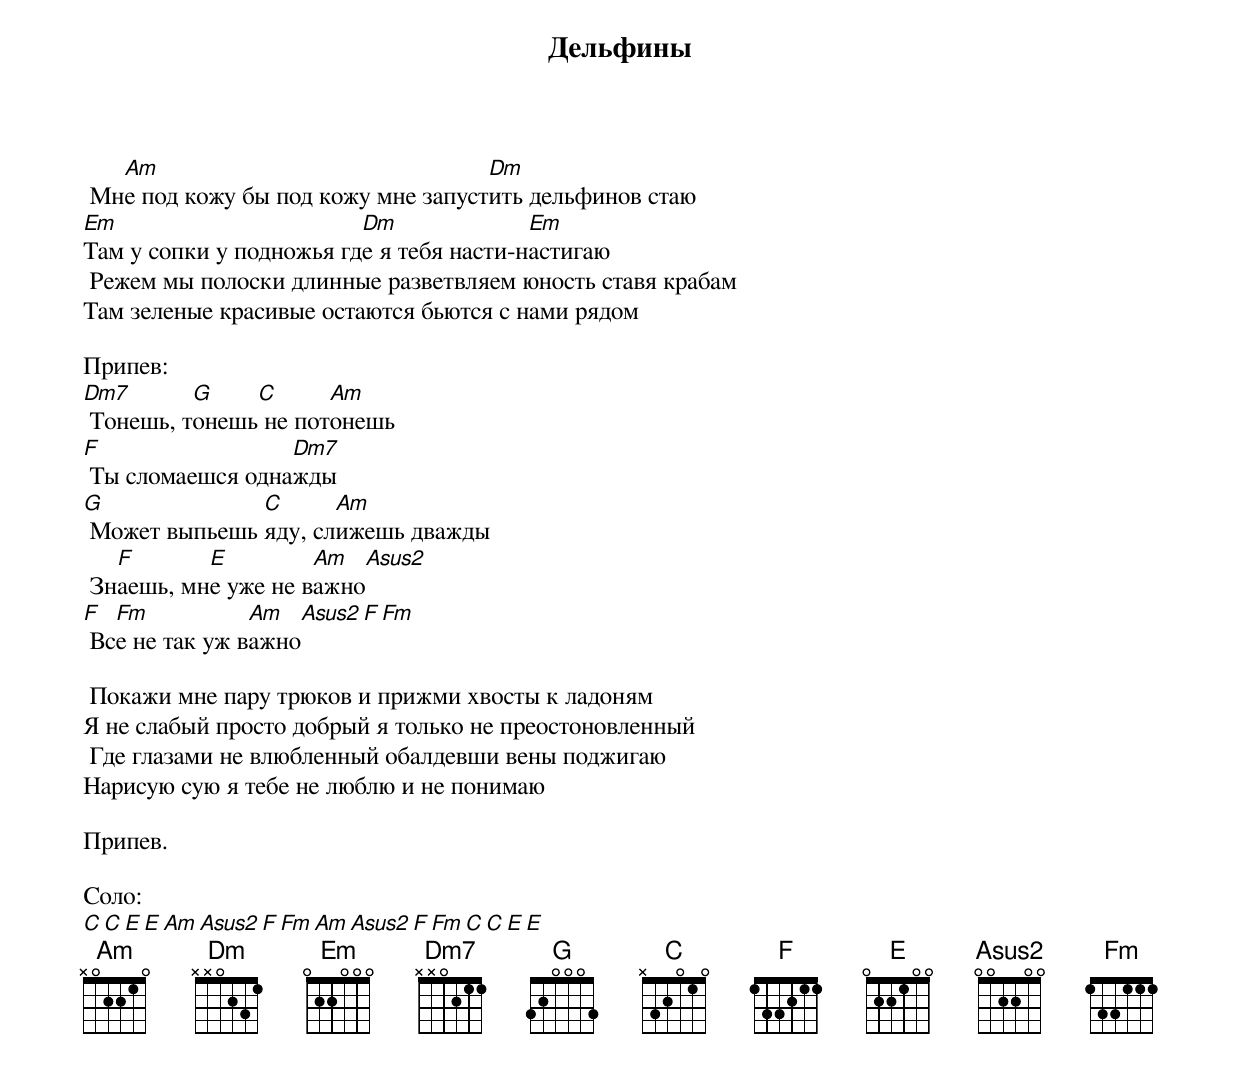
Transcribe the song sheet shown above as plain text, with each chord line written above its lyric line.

                      Дельфины

   Am                               Dm
 Мне под кожу бы под кожу мне запустить дельфинов стаю
Em                       Dm              Em
Там у сопки у подножья где я тебя насти-настигаю
 Режем мы полоски длинные разветвляем юность ставя крабам
Там зеленые красивые остаются бьются с нами рядом

Припев:
Dm7       G    C      Am
 Тонешь, тонешь не потонешь
F                 Dm7
 Ты сломаешся однажды
G              C      Am
 Может выпьешь яду, слижешь дважды
   F       E         Am    Asus2
 Знаешь, мне уже не важно
F  Fm           Am    Asus2    F Fm
 Все не так уж важно

 Покажи мне пару трюков и прижми хвосты к ладоням
Я не слабый просто добрый я только не преостоновленный
 Где глазами не влюбленный обалдевши вены поджигаю
Нарисую сую я тебе не люблю и не понимаю

Припев.

Соло:
C C E E Am Asus2 F Fm Am Asus2 F Fm C C E E
